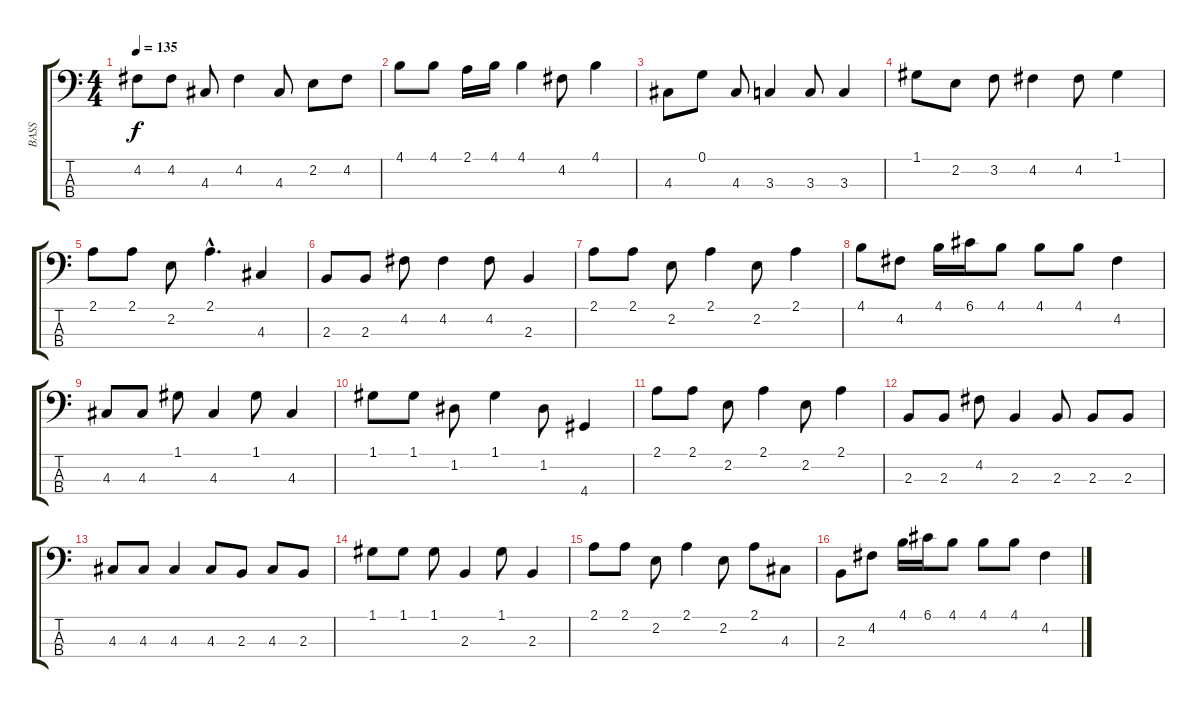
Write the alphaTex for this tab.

\track ("BASS" "BASS") {instrument electricbassfinger}
\staff {score tabs}
\tuning (G2 D2 A1 E1) {hide}
\ts (4 4)
\tempo 135
\clef f4
\ks c
4.2.8{dy f} 4.2.8 4.3.8 4.2.4 4.3.8 2.2.8 4.2.8 |
4.1.8 4.1.8 2.1.16 4.1.16 4.1.4 4.2.8 4.1.4 |
4.3.8 0.1.8 4.3.8 3.3.4 3.3.8 3.3.4 |
1.1.8 2.2.8 3.2.8 4.2.4 4.2.8 1.1.4 |
2.1.8 2.1.8 2.2.8 2.1{hac}.4{d} 4.3.4 |
2.3.8 2.3.8 4.2.8 4.2.4 4.2.8 2.3.4 |
2.1.8 2.1.8 2.2.8 2.1.4 2.2.8 2.1.4 |
4.1.8 4.2.8 4.1.16 6.1.16 4.1.8 4.1.8 4.1.8 4.2.4 |
4.3.8 4.3.8 1.1.8 4.3.4 1.1.8 4.3.4 |
1.1.8 1.1.8 1.2.8 1.1.4 1.2.8 4.4.4 |
2.1.8 2.1.8 2.2.8 2.1.4 2.2.8 2.1.4 |
2.3.8 2.3.8 4.2.8 2.3.4 2.3.8 2.3.8 2.3.8 |
4.3.8 4.3.8 4.3.4 4.3.8 2.3.8 4.3.8 2.3.8 |
1.1.8 1.1.8 1.1.8 2.3.4 1.1.8 2.3.4 |
2.1.8 2.1.8 2.2.8 2.1.4 2.2.8 2.1.8 4.3.8 |
2.3.8 4.2.8 4.1.16 6.1.16 4.1.8 4.1.8 4.1.8 4.2.4
